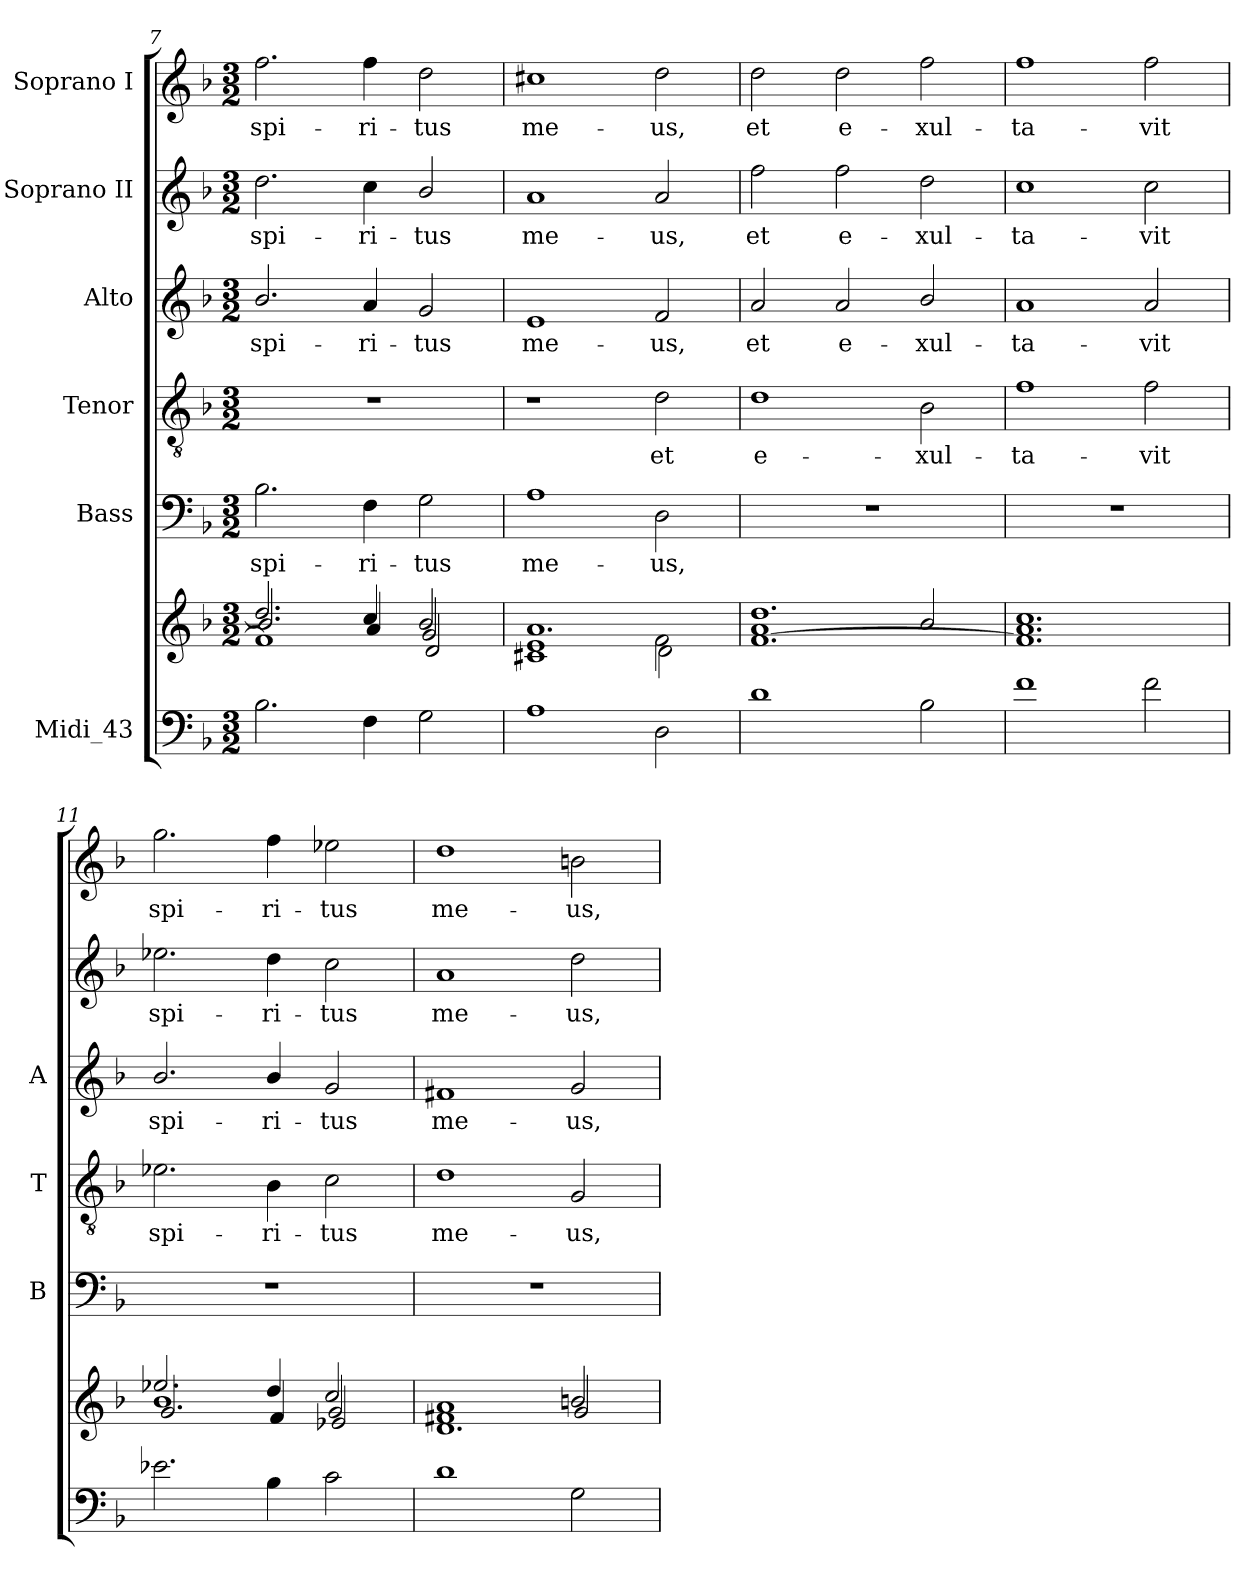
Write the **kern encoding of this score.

**kern	**kern	**kern	**text	**kern	**text	**kern	**text	**kern	**text	**kern	**text
*part6	*part6	*part5	*part5	*part4	*part4	*part3	*part3	*part2	*part2	*part1	*part1
*staff7	*staff6	*staff5	*staff5	*staff4	*staff4	*staff3	*staff3	*staff2	*staff2	*staff1	*staff1
*I"Midi_43	*	*I"Bass	*	*I"Tenor	*	*I"Alto	*	*I"Soprano II	*	*I"Soprano I	*
*	*	*I'B	*	*I'T	*	*I'A	*	*	*	*	*
*clefF4	*clefG2	*clefF4	*	*clefGv2	*	*clefG2	*	*clefG2	*	*clefG2	*
*k[b-]	*k[b-]	*k[b-]	*	*k[b-]	*	*k[b-]	*	*k[b-]	*	*k[b-]	*
*F:	*F:	*F:	*	*F:	*	*F:	*	*F:	*	*F:	*
*M3/2	*M3/2	*M3/2	*	*M3/2	*	*M3/2	*	*M3/2	*	*M3/2	*
=7	=7	=7	=7	=7	=7	=7	=7	=7	=7	=7	=7
*	*^	*	*	*	*	*	*	*	*	*	*
*	*	*^	*	*	*	*	*	*	*	*	*	*
!	!	!	!	!	!LO:LY:b	!	!	!	!LO:LY:b	!	!LO:LY:b	!	!LO:LY:b
2.B-	2.dd/]	2.b-/	1f\]	2.B-	spi-	1.r	.	2.b-/	spi-	2.dd	spi-	2.ff	spi-
!	!	!	!	!	!LO:LY:b	!	!	!	!LO:LY:b	!	!LO:LY:b	!	!LO:LY:b
4F	4cc/	4a/	.	4F	-ri-	.	.	4a	-ri-	4cc	-ri-	4ff	-ri-
!	!	!	!	!	!LO:LY:b	!	!	!	!LO:LY:b	!	!LO:LY:b	!	!LO:LY:b
2G	2b-/	2g/	2d/	2G	-tus	.	.	2g	-tus	2b-/	-tus	2dd	-tus
=8	=8	=8	=8	=8	=8	=8	=8	=8	=8	=8	=8	=8	=8
!	!	!	!	!	!LO:LY:b	!	!	!	!LO:LY:b	!	!LO:LY:b	!	!LO:LY:b
1A	1.a/	1e\	1c#X\	1A	me-	1r	.	1e	me-	1a	me-	1cc#X	me-
!	!	!	!	!	!LO:LY:b	!	!LO:LY:b	!	!LO:LY:b	!	!LO:LY:b	!	!LO:LY:b
2D	.	2f\	2d\	2D	-us,	2d	et	2f	-us,	2a	-us,	2dd	-us,
=9	=9	=9	=9	=9	=9	=9	=9	=9	=9	=9	=9	=9	=9
!	!	!	!	!	!	!	!LO:LY:b	!	!LO:LY:b	!	!LO:LY:b	!	!LO:LY:b
1d	1.dd/	1a\	[1.f/	1.r	.	1d	e-	2a	et	2ff	et	2dd	et
!	!	!	!	!	!	!	!	!	!LO:LY:b	!	!LO:LY:b	!	!LO:LY:b
.	.	.	.	.	.	.	.	2a	e-	2ff	e-	2dd	e-
!	!	!	!	!	!	!	!LO:LY:b	!	!LO:LY:b	!	!LO:LY:b	!	!LO:LY:b
2B-	.	2b-/	.	.	.	2B-	-xul-	2b-/	-xul-	2dd	-xul-	2ff	-xul-
=10	=10	=10	=10	=10	=10	=10	=10	=10	=10	=10	=10	=10	=10
!	!	!	!	!	!	!	!LO:LY:b	!	!LO:LY:b	!	!LO:LY:b	!	!LO:LY:b
1f	1.cc/	1.a/	1.f/]	1.r	.	1f	-ta-	1a	-ta-	1cc	-ta-	1ff	-ta-
!	!	!	!	!	!	!	!LO:LY:b	!	!LO:LY:b	!	!LO:LY:b	!	!LO:LY:b
2f	.	.	.	.	.	2f	-vit	2a	-vit	2cc	-vit	2ff	-vit
=11	=11	=11	=11	=11	=11	=11	=11	=11	=11	=11	=11	=11	=11
!	!	!	!	!	!	!	!LO:LY:b	!	!LO:LY:b	!	!LO:LY:b	!	!LO:LY:b
2.e-X	2.ee-X/	1b-\	2.g/	1.r	.	2.e-X	spi-	2.b-/	spi-	2.ee-X	spi-	2.gg	spi-
!	!	!	!	!	!	!	!LO:LY:b	!	!LO:LY:b	!	!LO:LY:b	!	!LO:LY:b
4B-	4dd/	.	4f/	.	.	4B-	-ri-	4b-/	-ri-	4dd	-ri-	4ff	-ri-
!	!	!	!	!	!	!	!LO:LY:b	!	!LO:LY:b	!	!LO:LY:b	!	!LO:LY:b
2c	2cc/	2g/	2e-X/	.	.	2c	-tus	2g	-tus	2cc	-tus	2ee-X	-tus
=12	=12	=12	=12	=12	=12	=12	=12	=12	=12	=12	=12	=12	=12
!	!	!	!	!	!	!	!LO:LY:b	!	!LO:LY:b	!	!LO:LY:b	!	!LO:LY:b
1d	1a/	1f#X/	1.d\	1.r	.	1d	me-	1f#X	me-	1a	me-	1dd	me-
!	!	!	!	!	!	!	!LO:LY:b	!	!LO:LY:b	!	!LO:LY:b	!	!LO:LY:b
2G	2bn/	2g/	.	.	.	2G	-us,	2g	-us,	2dd	-us,	2bn	-us,
*	*v	*v	*v	*	*	*	*	*	*	*	*	*	*
=	=	=	=	=	=	=	=	=	=	=	=
*-	*-	*-	*-	*-	*-	*-	*-	*-	*-	*-	*-
